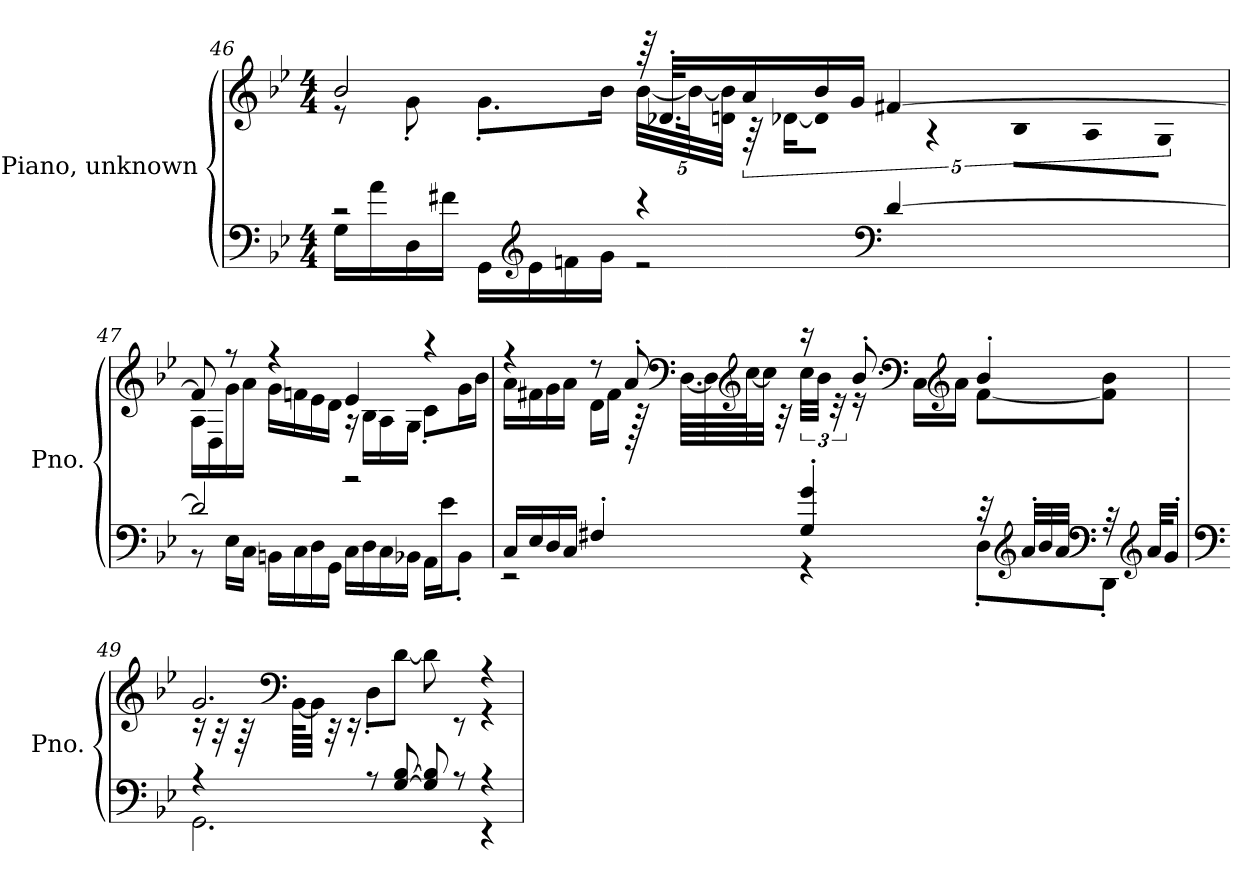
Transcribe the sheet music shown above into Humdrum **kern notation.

**kern	**kern
*part1	*part1
*staff2	*staff1
*I"Piano, unknown	*
*I'Pno.	*
!!LO:LB:g=z
*clefF4	*clefG2
*k[b-e-]	*k[b-e-]
*M4/4	*M4/4
=46	=46
*^	*^
2r	16G\LL	2b-/	8r
.	16a\	.	.
.	16D\	.	8g'\
.	16f#X\JJ	.	.
.	16GG\LL	.	8.g'\L
*clefG2	*	*	*
.	16e-\	.	.
.	16fn\	.	.
.	16g\JJ	.	16b-\Jk
4r	2r	64r	[40b-\LLL
.	.	32.d-X'/KLL	.
.	.	.	80b-\K_
.	.	.	40dn\ 40b-\]JJJ
.	.	16a/	80r
.	.	.	[20d-X\KL
.	.	16b-/	8d-\J]
.	.	16g/JJ	.
*clefF4	*	*	*
[4d/	.	[4f#X/	16r
.	.	.	16B-\LL
.	.	.	16A\
.	.	.	16G\JJ
!!LO:PB:g=z	!!
=47	=47	=47	=47
2d/]	8r	8f#/]	16A\LL
.	.	.	16D\
.	16E-\LL	8r	16g\
.	16C\JJ	.	16a\JJ
.	16BBn\LL	4r	16g\LL
.	16C\	.	16fn\
.	16D\	.	16e-\
.	16GG\JJ	.	16d\JJ
2r	16C\LL	4e-/	16r
.	16D\	.	16B-\LL
.	16C\	.	16A\
.	16BB-X\JJ	.	16G\JJ
.	16AA\LL	4r	8c'\L
.	16e-\J	.	.
.	8BB-'\J	.	16g\L
.	.	.	16b-\JJ
!!LO:LB:g=z	!!
=48	=48	=48	=48
16C/LL	2r	4r	16a\LL
16E-/	.	.	16f#X\
16D/	.	.	16g\
16C/JJ	.	.	16a\JJ
4F#X'/	.	8r	16d\LL
.	.	.	16f#\JJ
.	.	8a'/	128r
*	*	*clefF4	*
.	.	.	[64.D\LLLL
.	.	.	64D\]
*	*	*clefG2	*
.	.	.	[64cc\J
.	.	.	32cc\JJJ]
.	.	.	32r
4G/' 4g/'	4r	16r	48cc\LLL
.	.	.	48b-\JJJ
.	.	.	48r
.	.	8.b-'/	16r
*	*	*clefF4	*
.	.	.	16C\LL
*	*	*clefG2	*
.	.	.	16a\JJ
32r	8D'\L	4b-'/	[8f#\L
*clefG2	*	*	*
32a'/LLL	.	.	.
32b-/	.	.	.
32a/JJJ	.	.	.
*clefF4	*	*	*
32r	8DD'\J	.	8f#\] 8b-\J
*clefG2	*	*	*
32a/KLL	.	.	.
16g'/JJ	.	.	.
!!LO:LB:g=z	!!
=49	=49	=49	=49
*clefF4	*	*	*
4r	2.GG\	2.g/	16r
.	.	.	32r
.	.	.	64r
*	*	*clefF4	*
.	.	.	[64BB-\KLLL
.	.	.	32BB-\JJJ]
.	.	.	32r
.	.	.	16r
8r	.	.	8D'\L
[8G/ [8B-/	.	.	[8d\J
8G/] 8B-/]	.	.	8d\]
8r	.	.	8r
4r	4r	4r	4r
*v	*v	*	*
*	*v	*v
=	=
*-	*-
